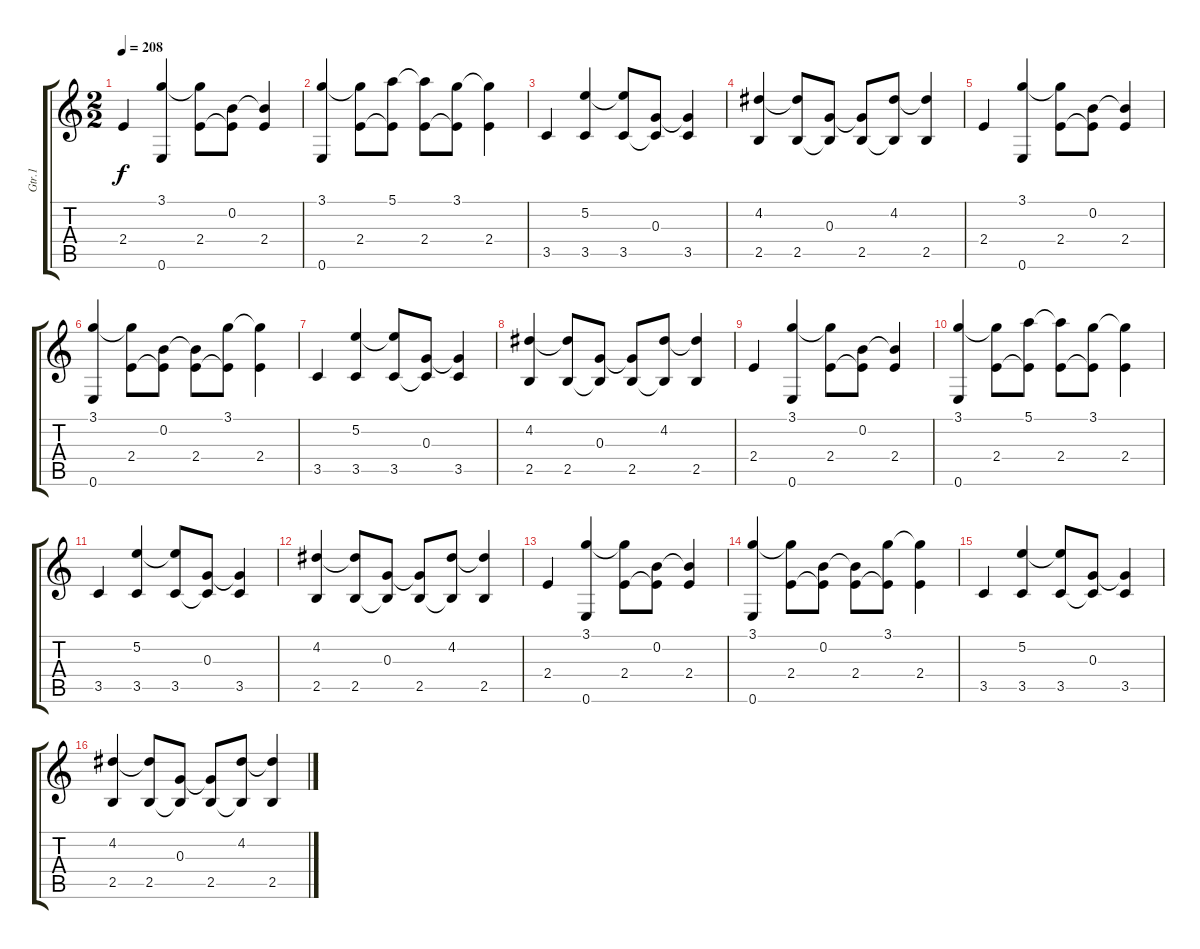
\track ("Gtr.1" "Gtr.1") {instrument acousticguitarsteel}
\staff {score tabs}
\tuning (E4 B3 G3 D3 A2 E2) {hide}
\ts (2 2)
\tempo 208
\clef g2
\ks c
2.4.4{dy f} (3.1 0.6).4 (3.1{t} 2.4).8 (0.2 2.4{t}).8 (0.2{t} 2.4).4 |
(3.1 0.6).4 (3.1{t} 2.4).8 (5.1 2.4{t}).8 (5.1{t} 2.4).8 (3.1 2.4{t}).8 (3.1{t} 2.4).4 |
3.5.4 (5.2 3.5).4 (5.2{t} 3.5).8 (0.3 3.5{t}).8 (0.3{t} 3.5).4 |
(4.2 2.5).4 (4.2{t} 2.5).8 (0.3 2.5{t}).8 (0.3{t} 2.5).8 (4.2 2.5{t}).8 (4.2{t} 2.5).4 |
2.4.4 (3.1 0.6).4 (3.1{t} 2.4).8 (0.2 2.4{t}).8 (0.2{t} 2.4).4 |
(3.1 0.6).4 (3.1{t} 2.4).8 (0.2 2.4{t}).8 (0.2{t} 2.4).8 (3.1 2.4{t}).8 (3.1{t} 2.4).4 |
3.5.4 (5.2 3.5).4 (5.2{t} 3.5).8 (0.3 3.5{t}).8 (0.3{t} 3.5).4 |
(4.2 2.5).4 (4.2{t} 2.5).8 (0.3 2.5{t}).8 (0.3{t} 2.5).8 (4.2 2.5{t}).8 (4.2{t} 2.5).4 |
2.4.4 (3.1 0.6).4 (3.1{t} 2.4).8 (0.2 2.4{t}).8 (0.2{t} 2.4).4 |
(3.1 0.6).4 (3.1{t} 2.4).8 (5.1 2.4{t}).8 (5.1{t} 2.4).8 (3.1 2.4{t}).8 (3.1{t} 2.4).4 |
3.5.4 (5.2 3.5).4 (5.2{t} 3.5).8 (0.3 3.5{t}).8 (0.3{t} 3.5).4 |
(4.2 2.5).4 (4.2{t} 2.5).8 (0.3 2.5{t}).8 (0.3{t} 2.5).8 (4.2 2.5{t}).8 (4.2{t} 2.5).4 |
2.4.4 (3.1 0.6).4 (3.1{t} 2.4).8 (0.2 2.4{t}).8 (0.2{t} 2.4).4 |
(3.1 0.6).4 (3.1{t} 2.4).8 (0.2 2.4{t}).8 (0.2{t} 2.4).8 (3.1 2.4{t}).8 (3.1{t} 2.4).4 |
3.5.4 (5.2 3.5).4 (5.2{t} 3.5).8 (0.3 3.5{t}).8 (0.3{t} 3.5).4 |
(4.2 2.5).4 (4.2{t} 2.5).8 (0.3 2.5{t}).8 (0.3{t} 2.5).8 (4.2 2.5{t}).8 (4.2{t} 2.5).4
